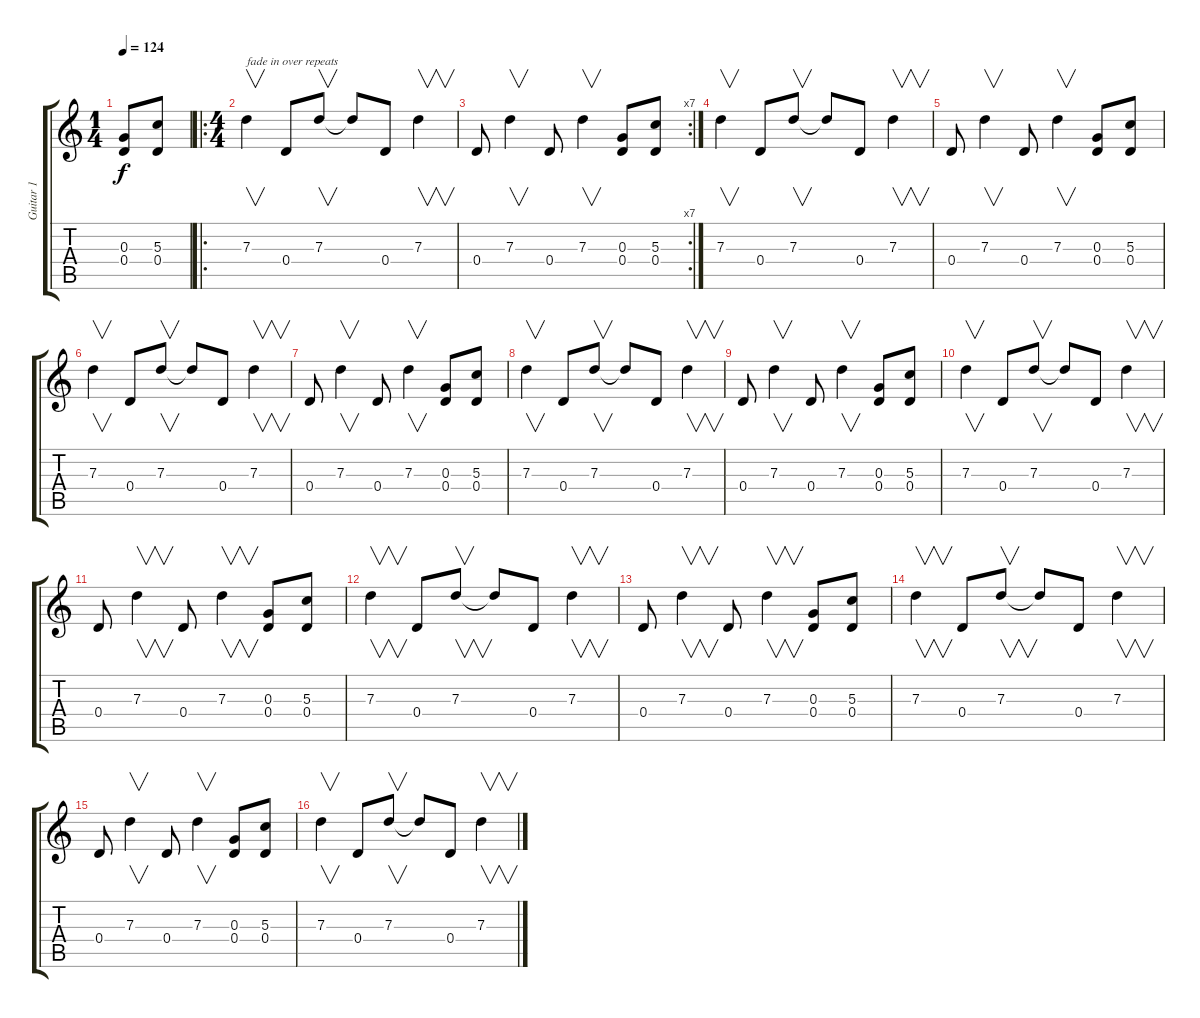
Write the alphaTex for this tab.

\track ("Guitar 1" "Guitar 1") {instrument overdrivenguitar}
\staff {score tabs}
\tuning (E4 B3 G3 D3 A2 B1) {hide}
\ts (1 4)
\tempo 124
\clef g2
\ks c
(0.3 0.4).8{dy f instrument overdrivenguitar} (5.3 0.4).8 |
\ro
\ts (4 4)
7.3.4{v txt "fade in over repeats"} 0.4.8 7.3.8{v} 7.3{t}.8 0.4.8 7.3.4{v} |
\rc 7
0.4.8 7.3.4{v} 0.4.8 7.3.4{v} (0.3 0.4).8 (5.3 0.4).8 |
7.3.4{v} 0.4.8 7.3.8{v} 7.3{t}.8 0.4.8 7.3.4{v} |
0.4.8 7.3.4{v} 0.4.8 7.3.4{v} (0.3 0.4).8 (5.3 0.4).8 |
7.3.4{v} 0.4.8 7.3.8{v} 7.3{t}.8 0.4.8 7.3.4{v} |
0.4.8 7.3.4{v} 0.4.8 7.3.4{v} (0.3 0.4).8 (5.3 0.4).8 |
7.3.4{v} 0.4.8 7.3.8{v} 7.3{t}.8 0.4.8 7.3.4{v} |
0.4.8 7.3.4{v} 0.4.8 7.3.4{v} (0.3 0.4).8 (5.3 0.4).8 |
7.3.4{v} 0.4.8 7.3.8{v} 7.3{t}.8 0.4.8 7.3.4{v} |
0.4.8 7.3.4{v} 0.4.8 7.3.4{v} (0.3 0.4).8 (5.3 0.4).8 |
7.3.4{v} 0.4.8 7.3.8{v} 7.3{t}.8 0.4.8 7.3.4{v} |
0.4.8 7.3.4{v} 0.4.8 7.3.4{v} (0.3 0.4).8 (5.3 0.4).8 |
7.3.4{v} 0.4.8 7.3.8{v} 7.3{t}.8 0.4.8 7.3.4{v} |
0.4.8 7.3.4{v} 0.4.8 7.3.4{v} (0.3 0.4).8 (5.3 0.4).8 |
7.3.4{v} 0.4.8 7.3.8{v} 7.3{t}.8 0.4.8 7.3.4{v}
